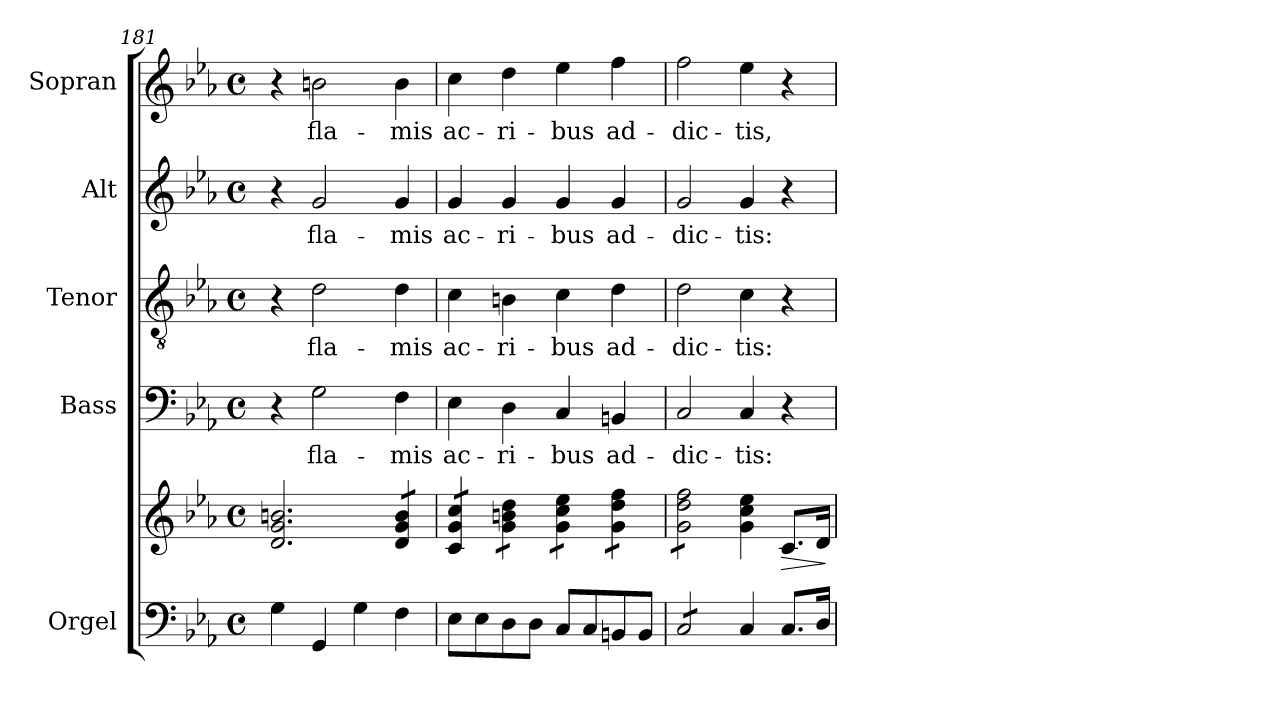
**kern	**kern	**dynam	**kern	**text	**kern	**text	**kern	**text	**kern	**text
*part5	*part5	*part5	*part4	*part4	*part3	*part3	*part2	*part2	*part1	*part1
*staff6	*staff5	*staff5/6	*staff4	*staff4	*staff3	*staff3	*staff2	*staff2	*staff1	*staff1
*I"Orgel	*	*	*I"Bass	*	*I"Tenor	*	*I"Alt	*	*I"Sopran	*
*I'Org.	*	*	*I'B.	*	*I'T.	*	*I'A.	*	*I'S.	*
!!LO:PB:g=z
*clefF4	*clefG2	*	*clefF4	*	*clefGv2	*	*clefG2	*	*clefG2	*
*k[b-e-a-]	*k[b-e-a-]	*	*k[b-e-a-]	*	*k[b-e-a-]	*	*k[b-e-a-]	*	*k[b-e-a-]	*
*E-:	*E-:	*	*E-:	*	*E-:	*	*E-:	*	*E-:	*
*M4/4	*M4/4	*	*M4/4	*	*M4/4	*	*M4/4	*	*M4/4	*
*met(c)	*met(c)	*	*met(c)	*	*met(c)	*	*met(c)	*	*met(c)	*
=181	=181	=181	=181	=181	=181	=181	=181	=181	=181	=181
4G\	2.d/ 2.g/ 2.bn/	.	4r	.	4r	.	4r	.	4r	.
!	!	!	!	!LO:LY:b	!	!LO:LY:b	!	!LO:LY:b	!	!LO:LY:b
4GG/	.	.	2G\	fla-	2d\	fla-	2g/	fla-	2bn\	fla-
4G\	.	.	.	.	.	.	.	.	.	.
!	!	!	!	!LO:LY:b	!	!LO:LY:b	!	!LO:LY:b	!	!LO:LY:b
*	*tremolo	*	*	*	*	*	*	*	*	*
4F\	8d/ 8g/ 8b/L	.	4F\	-mis	4d\	-mis	4g/	-mis	4b\	-mis
.	8d/ 8g/ 8b/J	.	.	.	.	.	.	.	.	.
=182	=182	=182	=182	=182	=182	=182	=182	=182	=182	=182
!	!	!	!	!LO:LY:b	!	!LO:LY:b	!	!LO:LY:b	!	!LO:LY:b
8E-\L	8c/ 8g/ 8cc/L	.	4E-\	ac-	4c\	ac-	4g/	ac-	4cc\	ac-
8E-\	8c/ 8g/ 8cc/J	.	.	.	.	.	.	.	.	.
!	!	!	!	!LO:LY:b	!	!LO:LY:b	!	!LO:LY:b	!	!LO:LY:b
8D\	8g\ 8bn\ 8dd\L	.	4D\	-ri-	4Bn\	-ri-	4g/	-ri-	4dd\	-ri-
8D\J	8g\ 8bn\ 8dd\J	.	.	.	.	.	.	.	.	.
!	!	!	!	!LO:LY:b	!	!LO:LY:b	!	!LO:LY:b	!	!LO:LY:b
8C/L	8g\ 8cc\ 8ee-\L	.	4C/	-bus	4c\	-bus	4g/	-bus	4ee-\	-bus
8C/	8g\ 8cc\ 8ee-\J	.	.	.	.	.	.	.	.	.
!	!	!	!	!LO:LY:b	!	!LO:LY:b	!	!LO:LY:b	!	!LO:LY:b
8BBn/	8g\ 8dd\ 8ff\L	.	4BBn/	ad-	4d\	ad-	4g/	ad-	4ff\	ad-
8BB/J	8g\ 8dd\ 8ff\J	.	.	.	.	.	.	.	.	.
=183	=183	=183	=183	=183	=183	=183	=183	=183	=183	=183
!	!	!	!	!LO:LY:b	!	!LO:LY:b	!	!LO:LY:b	!	!LO:LY:b
*tremolo	*	*	*	*	*	*	*	*	*	*
8C/L	8g\ 8dd\ 8ff\L	.	2C/	-dic-	2d\	-dic-	2g/	-dic-	2ff\	-dic-
8C/	8g\ 8dd\ 8ff\	.	.	.	.	.	.	.	.	.
8C/	8g\ 8dd\ 8ff\	.	.	.	.	.	.	.	.	.
8C/J	8g\ 8dd\ 8ff\J	.	.	.	.	.	.	.	.	.
*	*Xtremolo	*	*	*	*	*	*	*	*	*
*Xtremolo	*	*	*	*	*	*	*	*	*	*
!	!	!	!	!LO:LY:b	!	!LO:LY:b	!	!LO:LY:b	!	!LO:LY:b
4C/	4g\ 4cc\ 4ee-\	.	4C/	-tis:	4c\	-tis:	4g/	-tis:	4ee-\	-tis,
!	!	!LO:HP:b	!	!	!	!	!	!	!	!
8.C/L	8.c/L	>	4r	.	4r	.	4r	.	4r	.
16D/Jk	16d/Jk	.	.	.	.	.	.	.	.	.
.	.	]	.	.	.	.	.	.	.	.
=	=	=	=	=	=	=	=	=	=	=
*-	*-	*-	*-	*-	*-	*-	*-	*-	*-	*-
